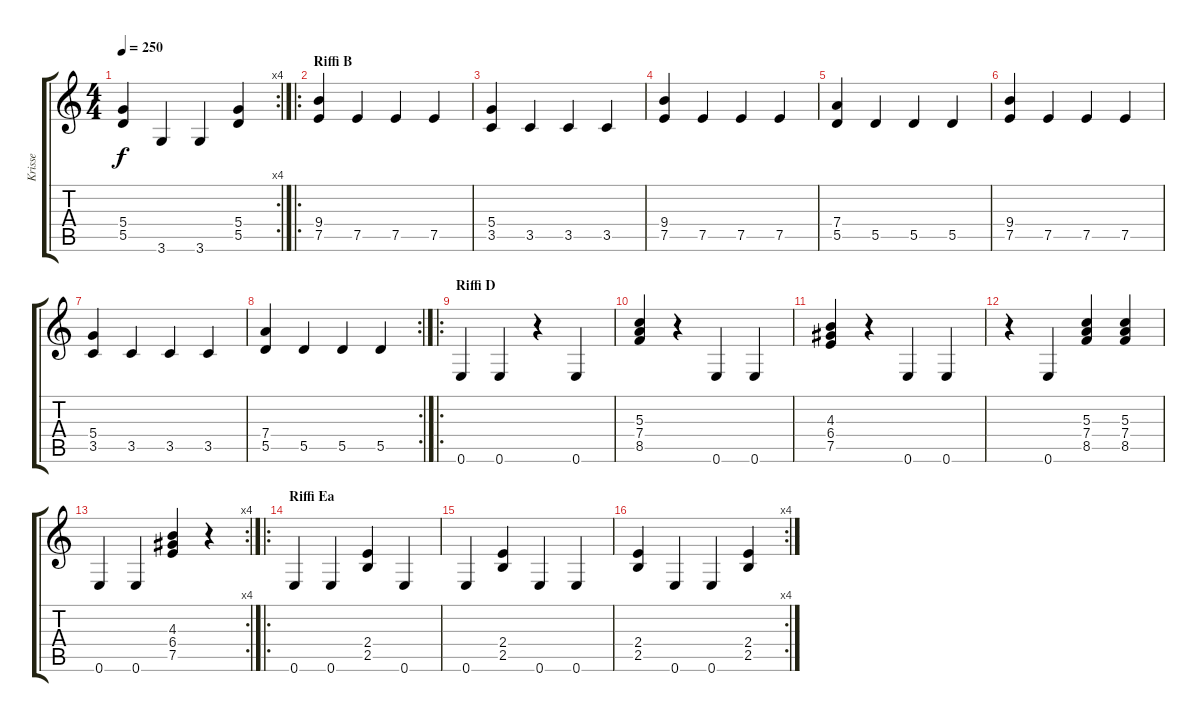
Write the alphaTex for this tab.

\track ("Krisse" "Krisse") {instrument distortionguitar}
\staff {score tabs}
\tuning (E4 B3 G3 D3 A2 E2) {hide}
\rc 4
\ts (4 4)
\tempo 250
\clef g2
\ks c
(5.4 5.5).4{dy f} 3.6.4 3.6.4 (5.4 5.5).4 |
\ro
\section ("" "Riffi B")
(9.4 7.5).4 7.5.4 7.5.4 7.5.4 |
(5.4 3.5).4 3.5.4 3.5.4 3.5.4 |
(9.4 7.5).4 7.5.4 7.5.4 7.5.4 |
(7.4 5.5).4 5.5.4 5.5.4 5.5.4 |
(9.4 7.5).4 7.5.4 7.5.4 7.5.4 |
(5.4 3.5).4 3.5.4 3.5.4 3.5.4 |
\rc 2
(7.4 5.5).4 5.5.4 5.5.4 5.5.4 |
\ro
\section ("" "Riffi D")
0.6.4 0.6.4 r.4 0.6.4 |
(5.3 7.4 8.5).4 r.4 0.6.4 0.6.4 |
(4.3 6.4 7.5).4 r.4 0.6.4 0.6.4 |
r.4 0.6.4 (5.3 7.4 8.5).4 (5.3 7.4 8.5).4 |
\rc 4
0.6.4 0.6.4 (4.3 6.4 7.5).4 r.4 |
\ro
\section ("" "Riffi Ea")
0.6.4 0.6.4 (2.4 2.5).4 0.6.4 |
0.6.4 (2.4 2.5).4 0.6.4 0.6.4 |
\rc 4
(2.4 2.5).4 0.6.4 0.6.4 (2.4 2.5).4
